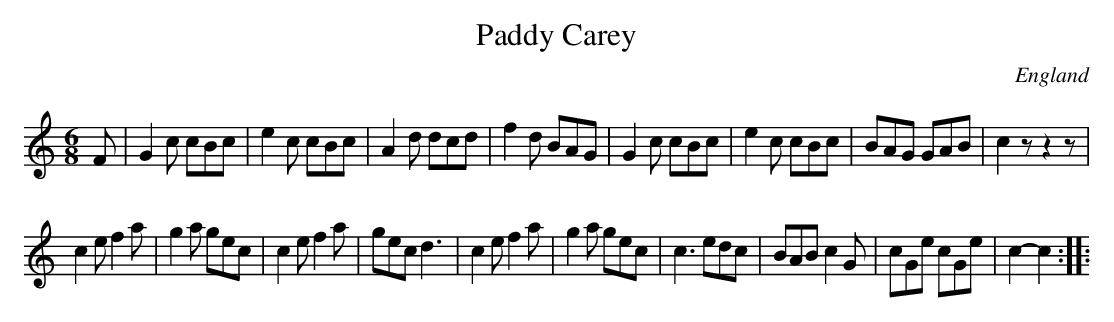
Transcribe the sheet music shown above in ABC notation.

X:1
T:Paddy Carey
L:1/8
M:6/8
O:England
K:C major
F |\
G2c cBc | e2c cBc | A2d dcd | f2d BAG | \
G2c cBc | e2c cBc | BAG GAB | c2z z2z |
c2e f2a | g2a gec | c2e f2a | gec d3  | \
c2e f2a | g2a gec | c3  edc | BAB c2G | cGe cGe | c2-c2 ::
